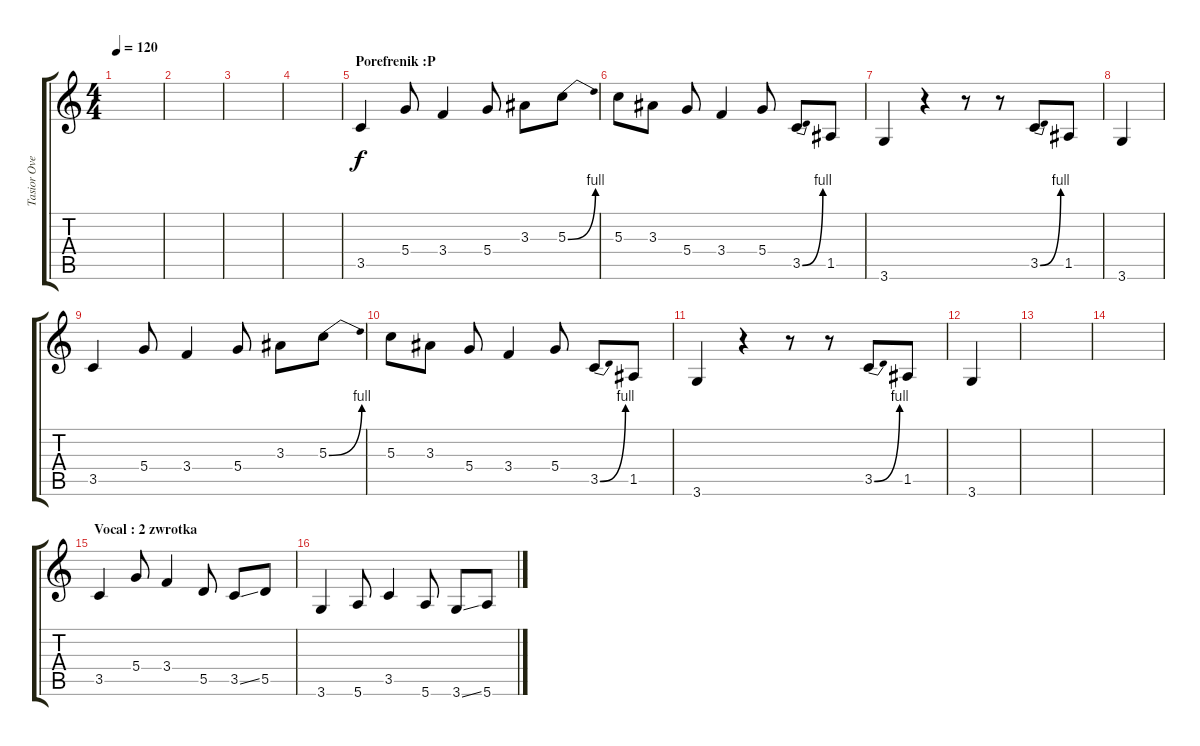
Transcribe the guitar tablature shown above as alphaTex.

\track ("Tasior Overdrive" "Tasior Ove") {instrument overdrivenguitar}
\staff {score tabs}
\tuning (E4 B3 G3 D3 A2 E2) {hide}
\ts (4 4)
\tempo 120
\clef g2
\ks c
|
|
|
|
\section ("" "Porefrenik :P")
3.5.4 5.4.8 3.4.4 5.4.8 3.3.8 5.3{be (bend 0 0 60 4)}.8 |
5.3.8 3.3.8 5.4.8 3.4.4 5.4.8 3.5{be (bend 0 0 60 4)}.8 1.5.8 |
3.6.4 r.4 r.8 r.8 3.5{be (bend 0 0 60 4)}.8 1.5.8 |
3.6.4 |
3.5.4 5.4.8 3.4.4 5.4.8 3.3.8 5.3{be (bend 0 0 60 4)}.8 |
5.3.8 3.3.8 5.4.8 3.4.4 5.4.8 3.5{be (bend 0 0 60 4)}.8 1.5.8 |
3.6.4 r.4 r.8 r.8 3.5{be (bend 0 0 60 4)}.8 1.5.8 |
3.6.4 |
|
|
\section ("" "Vocal : 2 zwrotka")
3.5.4 5.4.8 3.4.4 5.5.8 3.5{ss}.8 5.5.8 |
3.6.4 5.6.8 3.5.4 5.6.8 3.6{ss}.8 5.6.8
